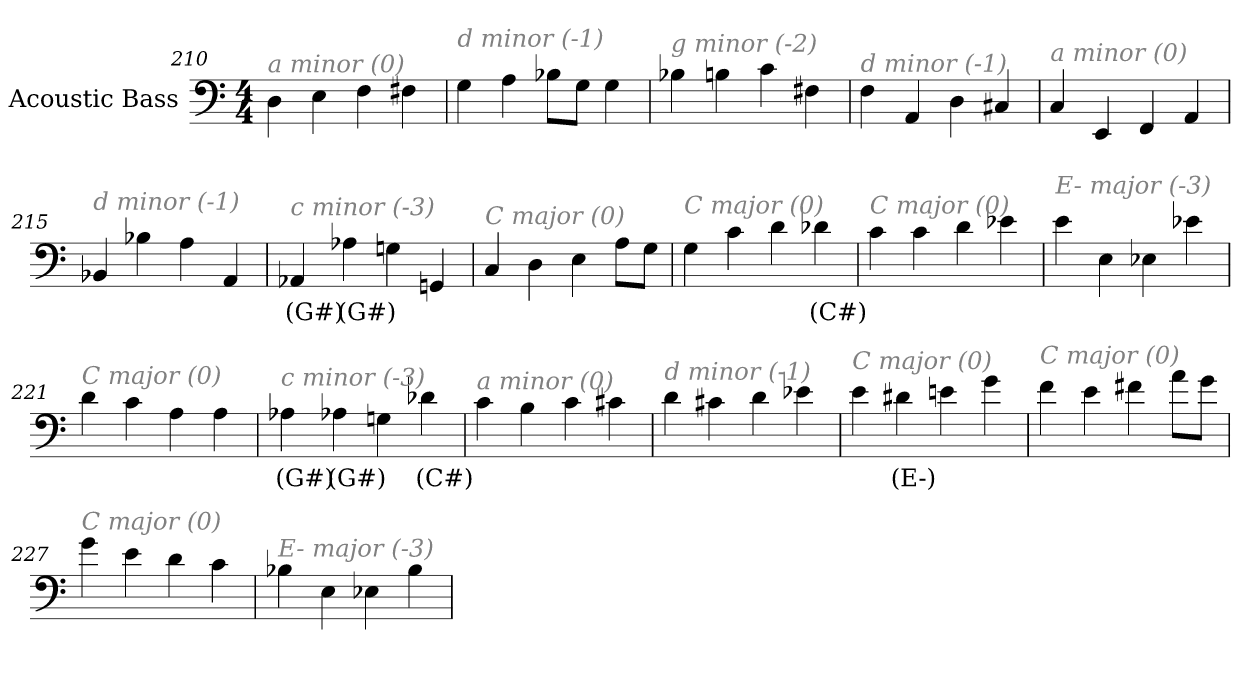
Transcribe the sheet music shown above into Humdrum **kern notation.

**kern	**text
*part1	*part1
*staff1	*staff1
*I"Acoustic Bass	*
*clefF4	*
*ITrd7c12	*
*k[]	*
*C:	*
*M4/4	*
=210	=210
!LO:TX:i:color=#808080:t=a minor (0)	!
4DD	.
4EE	.
4FF	.
4FF#X	.
=211	=211
!LO:TX:i:color=#808080:t=d minor (-1)	!
4GG	.
4AA	.
8BB-XL	.
8GGJ	.
4GG	.
=212	=212
!LO:TX:i:color=#808080:t=g minor (-2)	!
4BB-X	.
4BBn	.
4C	.
4FF#X	.
=213	=213
!LO:TX:i:color=#808080:t=d minor (-1)	!
4FF	.
4AAA	.
4DD	.
4CC#X	.
=214	=214
!LO:TX:i:color=#808080:t=a minor (0)	!
4CC	.
4EEE	.
4FFF	.
4AAA	.
=215	=215
!LO:TX:i:color=#808080:t=d minor (-1)	!
4BBB-X	.
4BB-X	.
4AA	.
4AAA	.
=216	=216
!LO:TX:i:color=#808080:t=c minor (-3)	!
4AAA-Xi	(G#)
4AA-Xi	(G#)
4GGn	.
4GGGn	.
=217	=217
!LO:TX:i:color=#808080:t=C major (0)	!
4CC	.
4DD	.
4EE	.
8AAL	.
8GGJ	.
=218	=218
!LO:TX:i:color=#808080:t=C major (0)	!
4GG	.
4C	.
4D	.
4D-Xi	(C#)
=219	=219
!LO:TX:i:color=#808080:t=C major (0)	!
4C	.
4C	.
4D	.
4E-X	.
=220	=220
!LO:TX:i:color=#808080:t=E- major (-3)	!
4E	.
4EE	.
4EE-X	.
4E-X	.
=221	=221
!LO:TX:i:color=#808080:t=C major (0)	!
4D	.
4C	.
4AA	.
4AA	.
=222	=222
!LO:TX:i:color=#808080:t=c minor (-3)	!
4AA-Xi	(G#)
4AA-Xi	(G#)
4GGn	.
4D-Xi	(C#)
=223	=223
!LO:TX:i:color=#808080:t=a minor (0)	!
4C	.
4BB	.
4C	.
4C#X	.
=224	=224
!LO:TX:i:color=#808080:t=d minor (-1)	!
4D	.
4C#X	.
4D	.
4E-X	.
=225	=225
!LO:TX:i:color=#808080:t=C major (0)	!
4E	.
4D#Xi	(E-)
4En	.
4G	.
=226	=226
!LO:TX:i:color=#808080:t=C major (0)	!
4F	.
4E	.
4F#X	.
8AL	.
8GJ	.
=227	=227
!LO:TX:i:color=#808080:t=C major (0)	!
4G	.
4E	.
4D	.
4C	.
=228	=228
!LO:TX:i:color=#808080:t=E- major (-3)	!
4BB-X	.
4EE	.
4EE-X	.
4BB-	.
=	=
*-	*-
